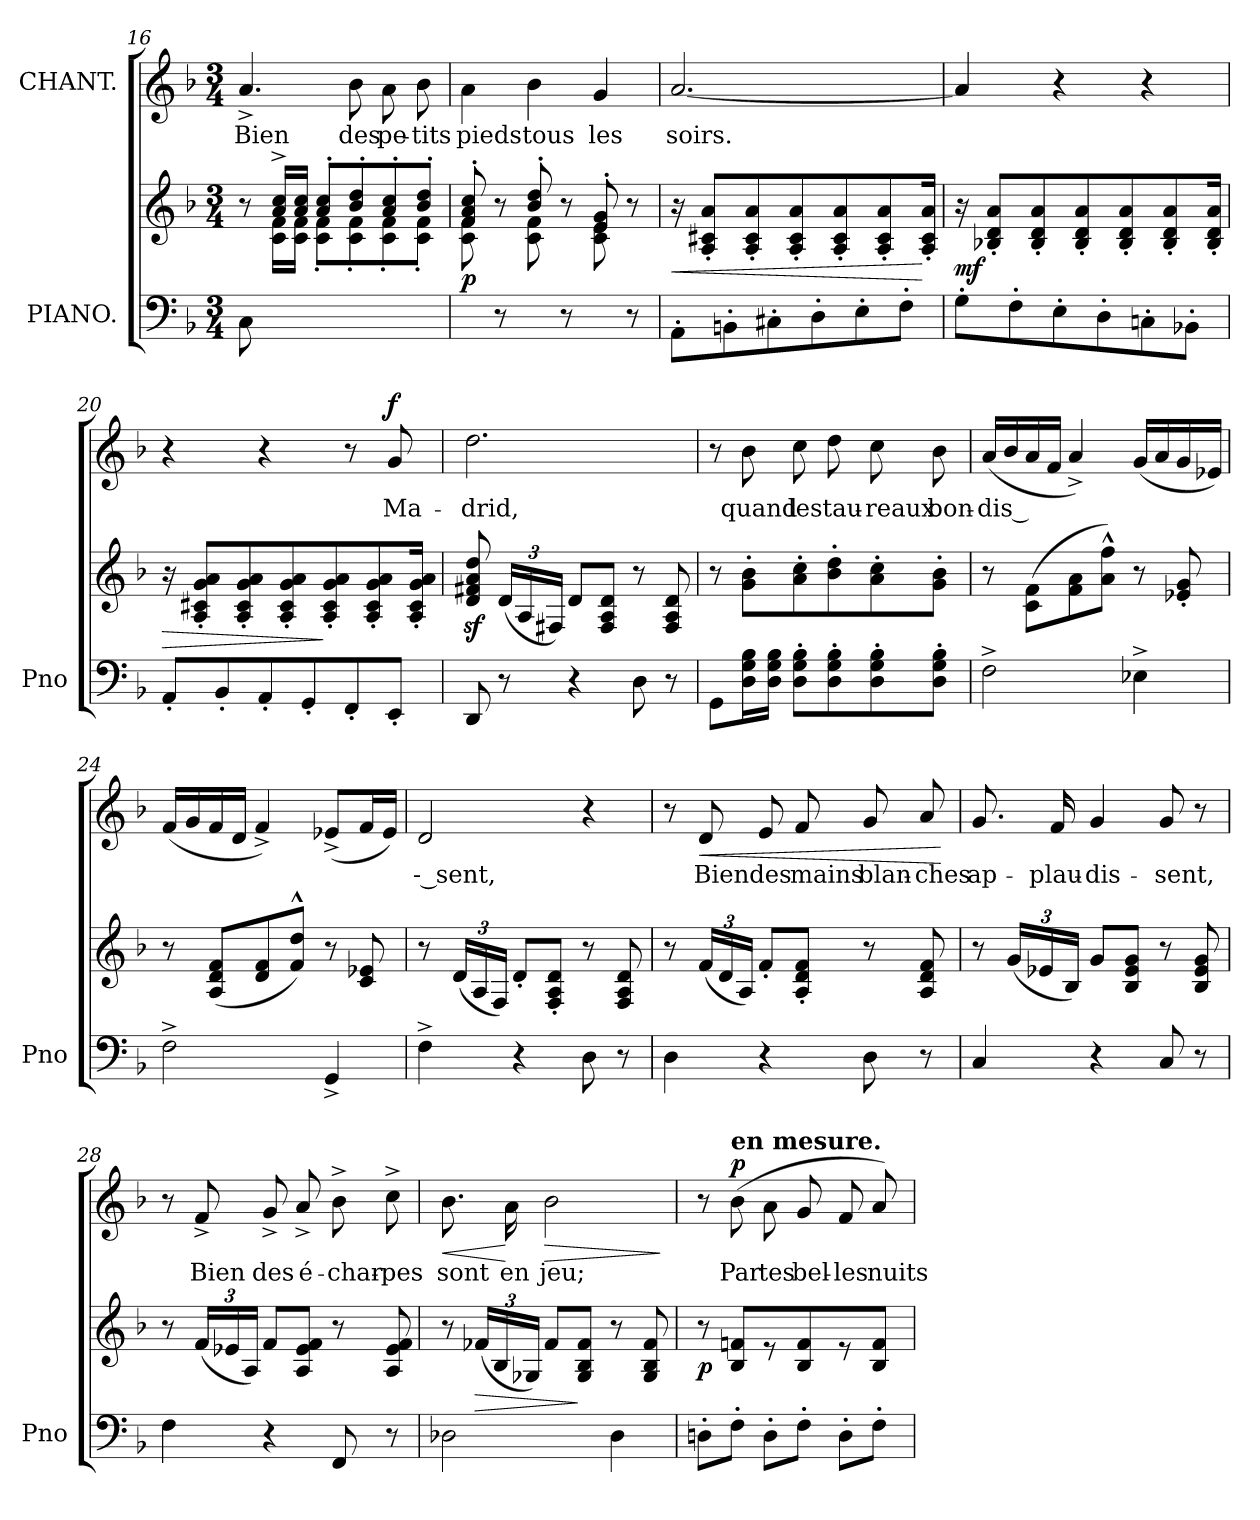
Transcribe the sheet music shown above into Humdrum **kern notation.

**kern	**kern	**dynam	**kern	**text	**dynam
*part2	*part2	*part2	*part1	*part1	*part1
*staff3	*staff2	*staff2/3	*staff1	*staff1	*staff1
*I"PIANO.	*	*	*I"CHANT.	*	*
*I'Pno	*	*	*	*	*
*clefF4	*clefG2	*	*clefG2	*	*
*k[b-]	*k[b-]	*	*k[b-]	*	*
*M3/4	*M3/4	*	*M3/4	*	*
=16	=16	=16	=16	=16	=16
*	*^	*	*	*	*
8C\	8r	8ryy	.	4.a^>/	Bien	.
2ryy	16a/^> 16cc/^>LL	16c\ 16f\LL	.	.	.	.
.	16a/ 16cc/JJ	16c\ 16f\JJ	.	.	.	.
.	8a/'> 8cc/'>L	8c\'< 8f\'<L	.	.	.	.
.	8b-/'> 8dd/'>	8c\'< 8f\'<	.	8b-\	des	.
.	8a/'> 8cc/'>	8c\'< 8f\'<	.	8a\	pe-	.
8ryy	8b-/'> 8dd/'>J	8c\'< 8f\'<J	.	8b-\	-tits	.
=17	=17	=17	=17	=17	=17	=17
!	!	!	!LO:DY:a=2	!	!	!
8ryy	8f/'> 8a/'> 8cc/'>	8c\ 8f\	p	4a\	pieds	.
8r	8r	8ryy	.	.	.	.
8ryy	8b-/'> 8dd/'>	8c\ 8f\	.	4b-\	tous	.
8r	8r	8ryy	.	.	.	.
8ryy	8e/'> 8g/'>	8c\ 8e\	.	4g/	les	.
8r	8r	8ryy	.	.	.	.
=18	=18	=18	=18	=18	=18	=18
!	!	!	!LO:HP:b	!	!	!
*	*v	*v	*	*	*	*
8AA'\L	16r	<	[2.a/	soirs.	.
.	8A/'> 8c#X/'> 8a/'>L	.	.	.	.
8BBn'\	.	.	.	.	.
.	8A/'> 8c#/'> 8a/'>	.	.	.	.
8C#X'\	.	.	.	.	.
.	8A/'> 8c#/'> 8a/'>	.	.	.	.
8D'\	.	.	.	.	.
.	8A/'> 8c#/'> 8a/'>	.	.	.	.
8E'\	.	.	.	.	.
.	8A/'> 8c#/'> 8a/'>	.	.	.	.
8F'\J	.	.	.	.	.
.	16A/'> 16c#/'> 16a/'>Jk	[	.	.	.
=19	=19	=19	=19	=19	=19
!	!	!LO:DY:a=2	!	!	!
8G'\L	16r	mf	4a/]	.	.
.	8B-X/'> 8d/'> 8a/'>L	.	.	.	.
8F'\	.	.	.	.	.
.	8B-/'> 8d/'> 8a/'>	.	.	.	.
8E'\	.	.	4r	.	.
.	8B-/'> 8d/'> 8a/'>	.	.	.	.
8D'\	.	.	.	.	.
.	8B-/'> 8d/'> 8a/'>	.	.	.	.
8Cn'\	.	.	4r	.	.
.	8B-/'> 8d/'> 8a/'>	.	.	.	.
8BB-X'\J	.	.	.	.	.
.	16B-/'> 16d/'> 16a/'>Jk	.	.	.	.
=20	=20	=20	=20	=20	=20
!	!	!LO:HP:b	!	!	!
8AA'/L	16r	>	4r	.	.
.	8A/'> 8c#X/'> 8g/'> 8a/'>L	.	.	.	.
8BB-'/	.	.	.	.	.
.	8A/'> 8c#/'> 8g/'> 8a/'>	.	.	.	.
8AA'/	.	.	4r	.	.
.	8A/'> 8c#/'> 8g/'> 8a/'>	.	.	.	.
8GG'/	.	.	.	.	.
.	8A/'> 8c#/'> 8g/'> 8a/'>	]	.	.	.
8FF'/	.	.	8r	.	.
.	8A/'> 8c#/'> 8g/'> 8a/'>	.	.	.	.
!	!	!	!	!	!LO:DY:a
8EE'/J	.	.	8g/	Ma-	f
.	16A/'> 16c#/'> 16g/'> 16a/'>Jk	.	.	.	.
=21	=21	=21	=21	=21	=21
8DD/	8d/z< 8f#X/z< 8a/z< 8dd/z<	.	2.dd\	-drid,	.
*	*Xbrackettup	*	*	*	*
8r	(24d/LL	.	.	.	.
.	24A/	.	.	.	.
.	24F#X/JJ)	.	.	.	.
4r	8d/L	.	.	.	.
.	8F#/ 8A/ 8d/J	.	.	.	.
8D\	8r	.	.	.	.
8r	8F#/ 8A/ 8d/	.	.	.	.
=22	=22	=22	=22	=22	=22
8GG\L	8r	.	8r	.	.
16D\ 16G\ 16B-\L	8g\' 8b-\'L	.	8b-\	quand	.
16D\ 16G\ 16B-\JJ	.	.	.	.	.
8D\' 8G\' 8B-\'L	8a\' 8cc\'	.	8cc\	les	.
8D\' 8G\' 8B-\'	8b-\' 8dd\'	.	8dd\	tau-	.
8D\' 8G\' 8B-\'	8a\' 8cc\'	.	8cc\	-reaux	.
8D\' 8G\' 8B-\'J	8g\' 8b-\'J	.	8b-\	bon-	.
=23	=23	=23	=23	=23	=23
2F^\	8r	.	(16a/LL	-dis --	.
.	.	.	16b-/	.	.
.	(8c\ 8f\L	.	16a/	.	.
.	.	.	16f/JJ	.	.
.	8f\ 8a\	.	4a^>/)	.	.
.	8a\^^ 8ff\^^J)	.	.	.	.
4E-X^\	8r	.	(16g/LL	.	.
.	.	.	16a/	.	.
.	8e-X/' 8g/'	.	16g/	.	.
.	.	.	16e-X/JJ)	.	.
=24	=24	=24	=24	=24	=24
2F^\	8r	.	(16f/LL	.	.
.	.	.	16g/	.	.
.	(8A/ 8d/ 8f/L	.	16f/	.	.
.	.	.	16d/JJ	.	.
.	8d/ 8f/	.	4f^>/)	.	.
.	8f/^^ 8dd/^^J)	.	.	.	.
4GG^>/	8r	.	(8e-X^>/L	.	.
.	8c/ 8e-X/	.	16f/L	.	.
.	.	.	16e-/JJ)	.	.
=25	=25	=25	=25	=25	=25
4F^\	8r	.	2d/	-- sent,	.
.	(24d/LL	.	.	.	.
.	24A/	.	.	.	.
.	24F/JJ)	.	.	.	.
4r	8d'/L	.	.	.	.
.	8F/' 8A/' 8d/'J	.	.	.	.
8D\	8r	.	4r	.	.
8r	8F/ 8A/ 8d/	.	.	.	.
=26	=26	=26	=26	=26	=26
4D\	8r	.	8r	.	.
!	!	!	!	!	!LO:HP:b
.	(24f/LL	.	8d/	Bien	<
.	24d/	.	.	.	.
.	24A/JJ)	.	.	.	.
4r	8f'/L	.	8e/	des	.
.	8A/' 8d/' 8f/'J	.	8f/	mains	.
8D\	8r	.	8g/	blan-	.
8r	8A/ 8d/ 8f/	.	8a/	-ches	.
.	.	.	.	.	[
=27	=27	=27	=27	=27	=27
4C/	8r	.	8.g/	ap-	.
.	(24g/LL	.	.	.	.
.	24e-X/	.	.	.	.
.	.	.	16f/	-plau-	.
.	24B-/JJ)	.	.	.	.
4r	8g/L	.	4g/	-dis-	.
.	8B-/ 8e-/ 8g/J	.	.	.	.
8C/	8r	.	8g/	-sent,	.
8r	8B-/ 8e-/ 8g/	.	8r	.	.
=28	=28	=28	=28	=28	=28
4F\	8r	.	8r	.	.
.	(24f/LL	.	8f^>/	Bien	.
.	24e-X/	.	.	.	.
.	24A/JJ)	.	.	.	.
4r	8f/L	.	8g^>/	des	.
.	8A/ 8e-/ 8f/J	.	8a^>/	é-	.
8FF/	8r	.	8b-^\	-char-	.
8r	8A/ 8e-/ 8f/	.	8cc^\	-pes	.
=29	=29	=29	=29	=29	=29
!	!	!	!	!	!LO:HP:b
2D-X\	8r	.	8.b-\	sont	<
!	!	!LO:HP:b	!	!	!
.	(24f-X/LL	>	.	.	.
.	24B-/	.	.	.	.
.	.	.	16a\	en	[
.	24G-X/JJ)	.	.	.	.
!	!	!	!	!	!LO:HP:b
.	8f-/L	.	2b-\	-jeu;	>
.	8G-/ 8B-/ 8f-/J	]	.	.	.
4D-\	8r	.	.	.	.
.	8G-/ 8B-/ 8f-/	.	.	.	.
.	.	.	.	.	]
=30	=30	=30	=30	=30	=30
!	!	!LO:DY:b	!	!	!
8Dn'\L	8r	p	8r	.	.
!	!	!	!LO:TX:a:B:t=en mesure.	!	!
!	!	!	!	!	!LO:DY:a
8F'\J	8B-/ 8fn/L	.	(8b-\	Par	p
8D'\L	8r	.	8a\	tes	.
8F'\J	8B-/ 8f/	.	8g/	bel-	.
8D'\L	8r	.	8f/	-les	.
8F'\J	8B-/ 8f/J	.	8a/)	nuits	.
=	=	=	=	=	=
*-	*-	*-	*-	*-	*-
